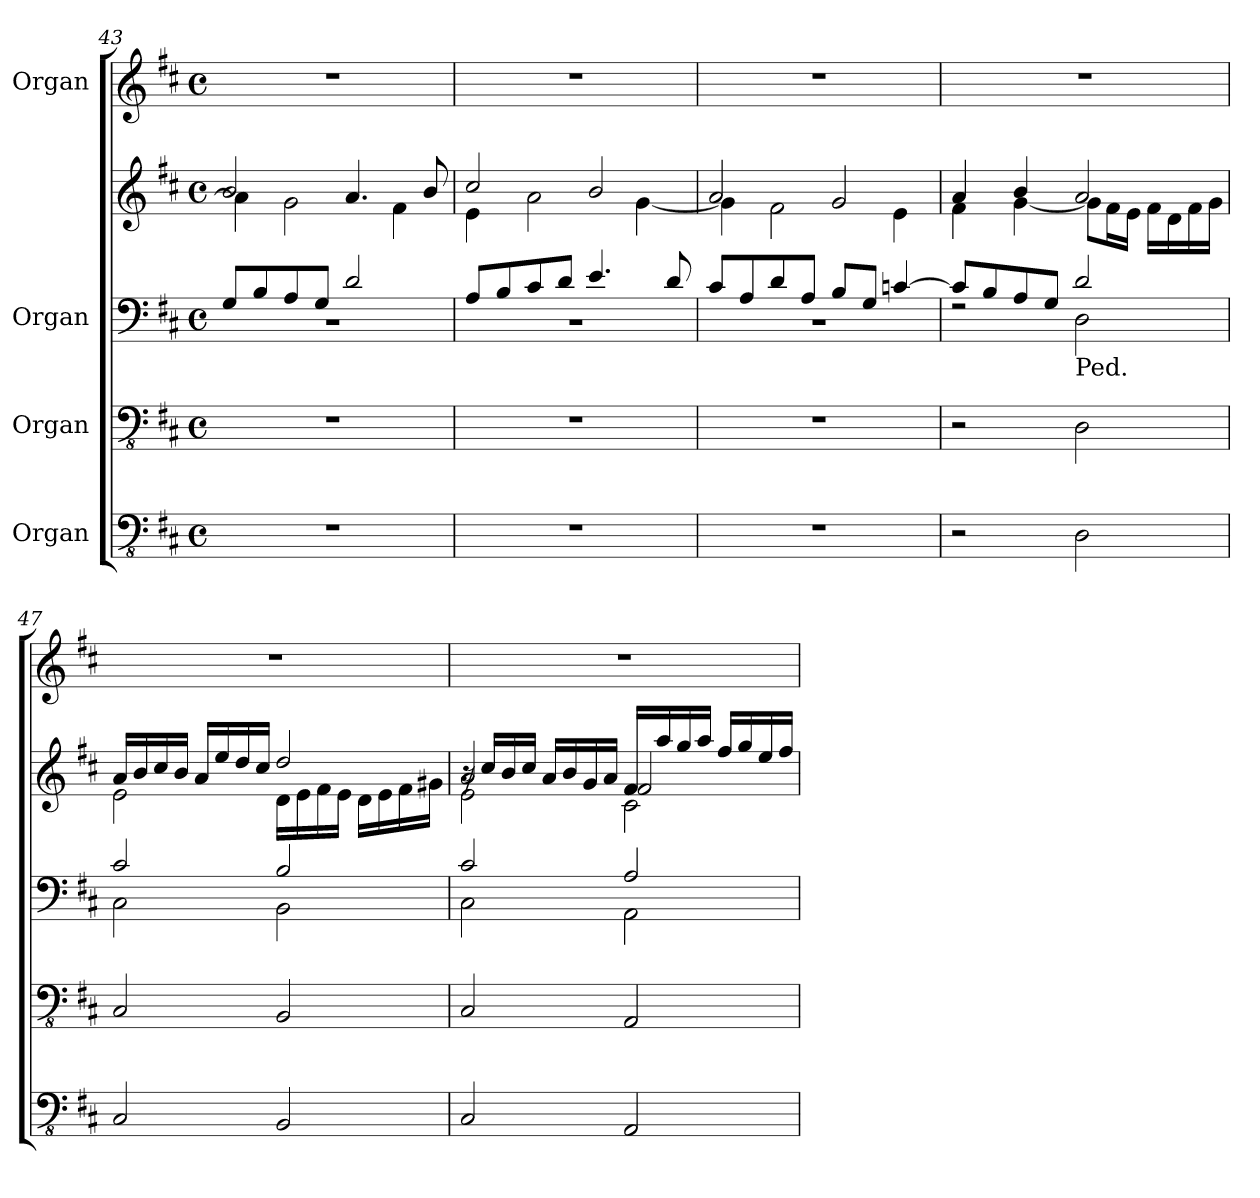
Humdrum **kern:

**kern	**kern	**kern	**kern	**kern
*part4	*part3	*part2	*part2	*part1
*staff5	*staff4	*staff3	*staff2	*staff1
*I"Organ	*I"Organ	*I"Organ	*	*I"Organ
*clefFv4	*clefFv4	*clefF4	*clefG2	*clefG2
*k[f#c#]	*k[f#c#]	*k[f#c#]	*k[f#c#]	*k[f#c#]
*M4/4	*M4/4	*M4/4	*M4/4	*M4/4
*met(c)	*met(c)	*met(c)	*met(c)	*met(c)
=43	=43	=43	=43	=43
*	*	*^	*^	*
1r	1r	8G/L	1r	2b/	4a\]	1r
.	.	8B/	.	.	.	.
.	.	8A/	.	.	2g\	.
.	.	8G/J	.	.	.	.
.	.	2d/	.	4.a/	.	.
.	.	.	.	.	4f#\	.
.	.	.	.	8b/	.	.
=44	=44	=44	=44	=44	=44	=44
1r	1r	8A/L	1r	2cc#/	4e\	1r
.	.	8B/	.	.	.	.
.	.	8c#/	.	.	2a\	.
.	.	8d/J	.	.	.	.
.	.	4.e/	.	2b/	.	.
.	.	.	.	.	[4g\	.
.	.	8d/	.	.	.	.
=45	=45	=45	=45	=45	=45	=45
1r	1r	8c#/L	1r	2a/	4g\]	1r
.	.	8A/	.	.	.	.
.	.	8d/	.	.	2f#\	.
.	.	8A/J	.	.	.	.
.	.	8B/L	.	2g/	.	.
.	.	8G/J	.	.	.	.
.	.	[4cn/	.	.	4e\	.
=46	=46	=46	=46	=46	=46	=46
2r	2r	8c/L]	2rF	4a/	4f#\	1r
.	.	8B/	.	.	.	.
.	.	8A/	.	4b/	[4g\	.
.	.	8G/J	.	.	.	.
!	!	!LO:TX:b:t=Ped.	!	!	!	!
2DD\	2DD\	2d/	2D\	2a/	8g\L]	.
.	.	.	.	.	16f#\L	.
.	.	.	.	.	16e\JJ	.
.	.	.	.	.	16f#\LL	.
.	.	.	.	.	16d\	.
.	.	.	.	.	16f#\	.
.	.	.	.	.	16g\JJ	.
!!LO:LB:g=z
=47	=47	=47	=47	=47	=47	=47
2CC#/	2CC#/	2c#/	2C#\	16a/LL	2e\	1r
.	.	.	.	16b/	.	.
.	.	.	.	16cc#/	.	.
.	.	.	.	16b/JJ	.	.
.	.	.	.	16a/LL	.	.
.	.	.	.	16ee/	.	.
.	.	.	.	16dd/	.	.
.	.	.	.	16cc#/JJ	.	.
2BBB/	2BBB/	2B/	2BB\	2dd/	16d\LL	.
.	.	.	.	.	16e\	.
.	.	.	.	.	16f#\	.
.	.	.	.	.	16e\JJ	.
.	.	.	.	.	16d\LL	.
.	.	.	.	.	16e\	.
.	.	.	.	.	16f#\	.
.	.	.	.	.	16g#X\JJ	.
=48	=48	=48	=48	=48	=48	=48
*	*	*	*	*	*^	*
2CC#/	2CC#/	2c#/	2C#\	16r	2a/	2e\	1r
.	.	.	.	16cc#/LL	.	.	.
.	.	.	.	16b/	.	.	.
.	.	.	.	16cc#/JJ	.	.	.
.	.	.	.	16a/LL	.	.	.
.	.	.	.	16b/	.	.	.
.	.	.	.	16g/	.	.	.
.	.	.	.	16a/JJ	.	.	.
2AAA/	2AAA/	2A/	2AA\	16f#/LL	2f#/	2c#\	.
.	.	.	.	16aa/	.	.	.
.	.	.	.	16gg/	.	.	.
.	.	.	.	16aa/JJ	.	.	.
.	.	.	.	16ff#/LL	.	.	.
.	.	.	.	16gg/	.	.	.
.	.	.	.	16ee/	.	.	.
.	.	.	.	16ff#/JJ	.	.	.
*	*	*v	*v	*	*	*	*
*	*	*	*v	*v	*v	*
=	=	=	=	=
*-	*-	*-	*-	*-
